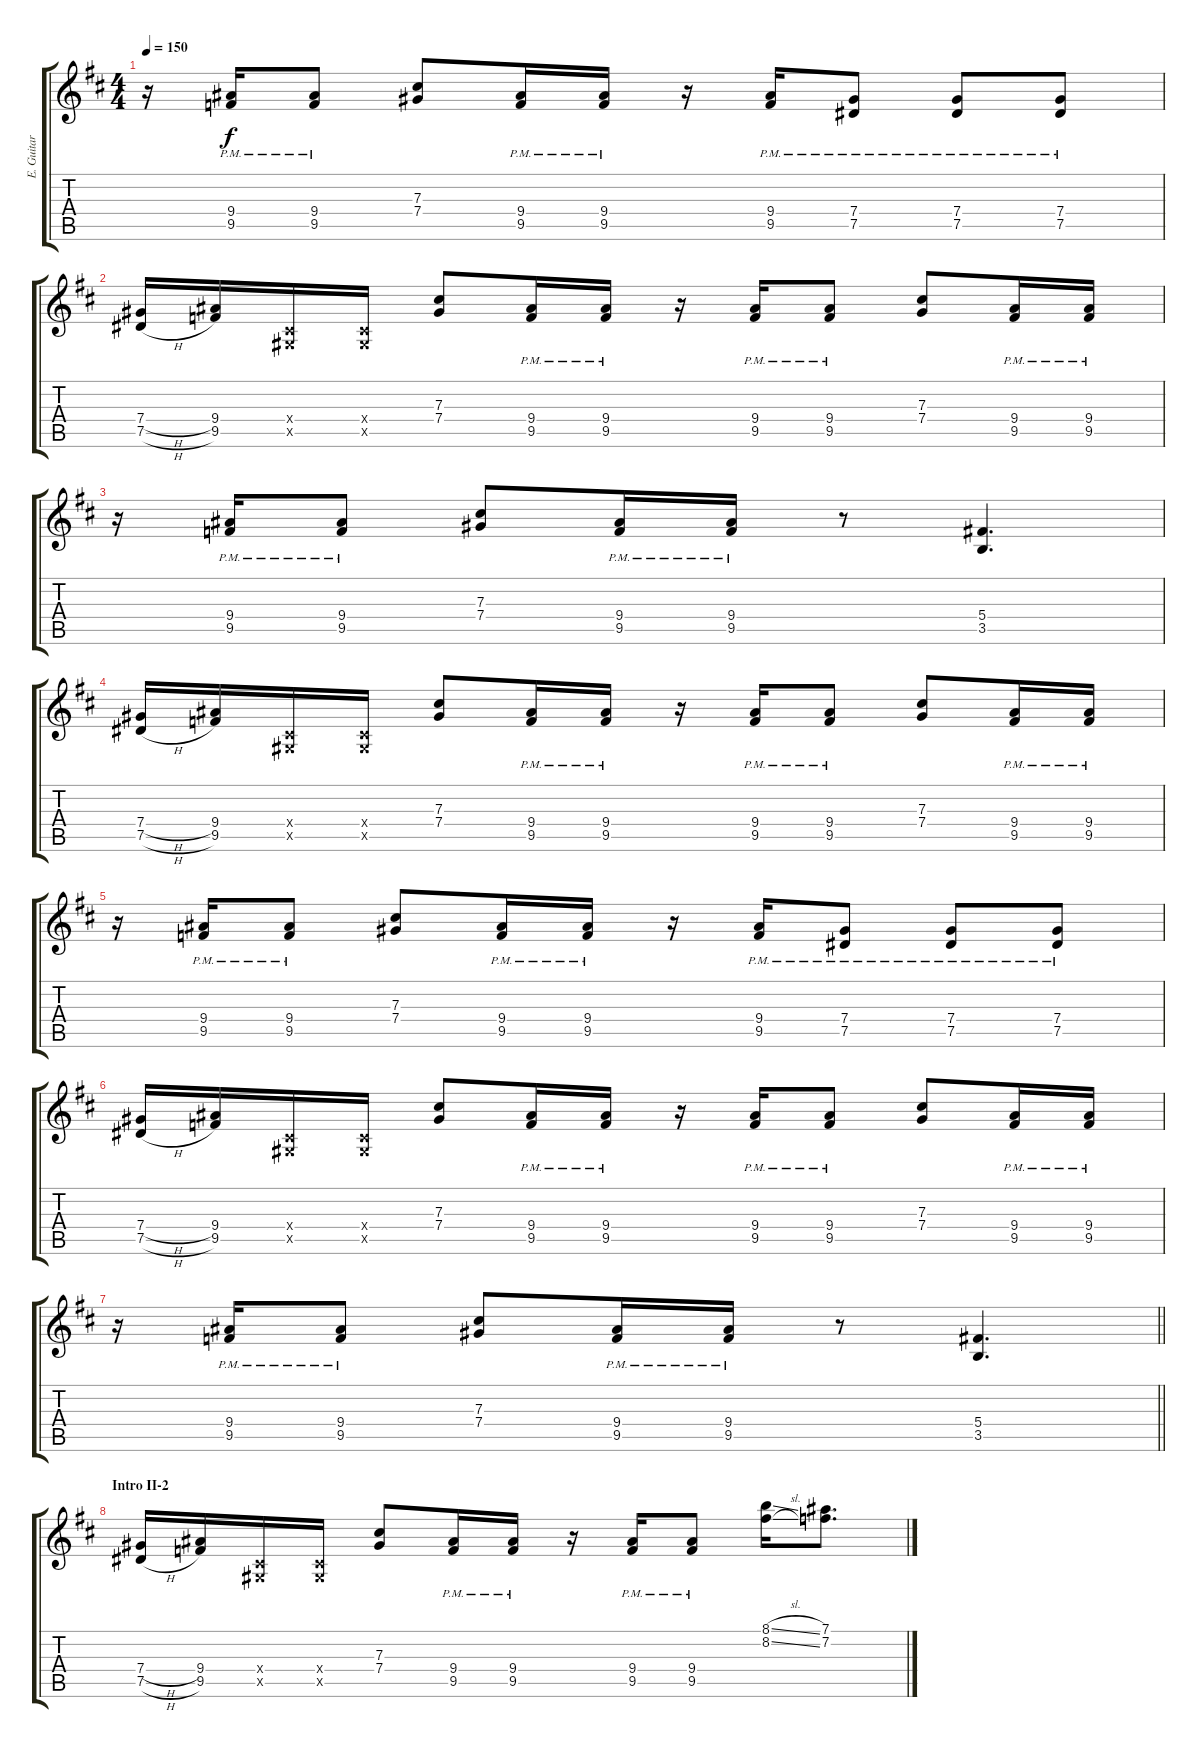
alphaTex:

\track ("E. Guitar II" "E. Guitar ") {instrument distortionguitar}
\staff {score tabs}
\tuning (Eb4 Bb3 Gb3 Db3 Ab2 Eb2) {hide}
\ts (4 4)
\tempo 150
\clef g2
\ks d
r.16{dy f} (9.4{pm} 9.5{pm}).16 (9.4{pm} 9.5{pm}).8 (7.3 7.4).8 (9.4{pm} 9.5{pm}).16 (9.4{pm} 9.5{pm}).16 r.16 (9.4{pm} 9.5{pm}).16 (7.4{pm} 7.5{pm}).8 (7.4{pm} 7.5{pm}).8 (7.4{pm} 7.5{pm}).8 |
(7.4{h} 7.5{h}).16 (9.4 9.5).16 (0.4{x} 0.5{x}).16 (0.4{x} 0.5{x}).16 (7.3 7.4).8 (9.4{pm} 9.5{pm}).16 (9.4{pm} 9.5{pm}).16 r.16 (9.4{pm} 9.5{pm}).16 (9.4{pm} 9.5{pm}).8 (7.3 7.4).8 (9.4{pm} 9.5{pm}).16 (9.4{pm} 9.5{pm}).16 |
r.16 (9.4{pm} 9.5{pm}).16 (9.4{pm} 9.5{pm}).8 (7.3 7.4).8 (9.4{pm} 9.5{pm}).16 (9.4{pm} 9.5{pm}).16 r.8 (5.4 3.5).4{d} |
(7.4{h} 7.5{h}).16 (9.4 9.5).16 (0.4{x} 0.5{x}).16 (0.4{x} 0.5{x}).16 (7.3 7.4).8 (9.4{pm} 9.5{pm}).16 (9.4{pm} 9.5{pm}).16 r.16 (9.4{pm} 9.5{pm}).16 (9.4{pm} 9.5{pm}).8 (7.3 7.4).8 (9.4{pm} 9.5{pm}).16 (9.4{pm} 9.5{pm}).16 |
r.16 (9.4{pm} 9.5{pm}).16 (9.4{pm} 9.5{pm}).8 (7.3 7.4).8 (9.4{pm} 9.5{pm}).16 (9.4{pm} 9.5{pm}).16 r.16 (9.4{pm} 9.5{pm}).16 (7.4{pm} 7.5{pm}).8 (7.4{pm} 7.5{pm}).8 (7.4{pm} 7.5{pm}).8 |
(7.4{h} 7.5{h}).16 (9.4 9.5).16 (0.4{x} 0.5{x}).16 (0.4{x} 0.5{x}).16 (7.3 7.4).8 (9.4{pm} 9.5{pm}).16 (9.4{pm} 9.5{pm}).16 r.16 (9.4{pm} 9.5{pm}).16 (9.4{pm} 9.5{pm}).8 (7.3 7.4).8 (9.4{pm} 9.5{pm}).16 (9.4{pm} 9.5{pm}).16 |
\barLineRight lightlight
r.16 (9.4{pm} 9.5{pm}).16 (9.4{pm} 9.5{pm}).8 (7.3 7.4).8 (9.4{pm} 9.5{pm}).16 (9.4{pm} 9.5{pm}).16 r.8 (5.4 3.5).4{d} |
\section ("" "Intro II-2")
(7.4{h} 7.5{h}).16 (9.4 9.5).16 (0.4{x} 0.5{x}).16 (0.4{x} 0.5{x}).16 (7.3 7.4).8 (9.4{pm} 9.5{pm}).16 (9.4{pm} 9.5{pm}).16 r.16 (9.4{pm} 9.5{pm}).16 (9.4{pm} 9.5{pm}).8 (8.1{sl} 8.2{sl}).16 (7.1 7.2).8{d}
